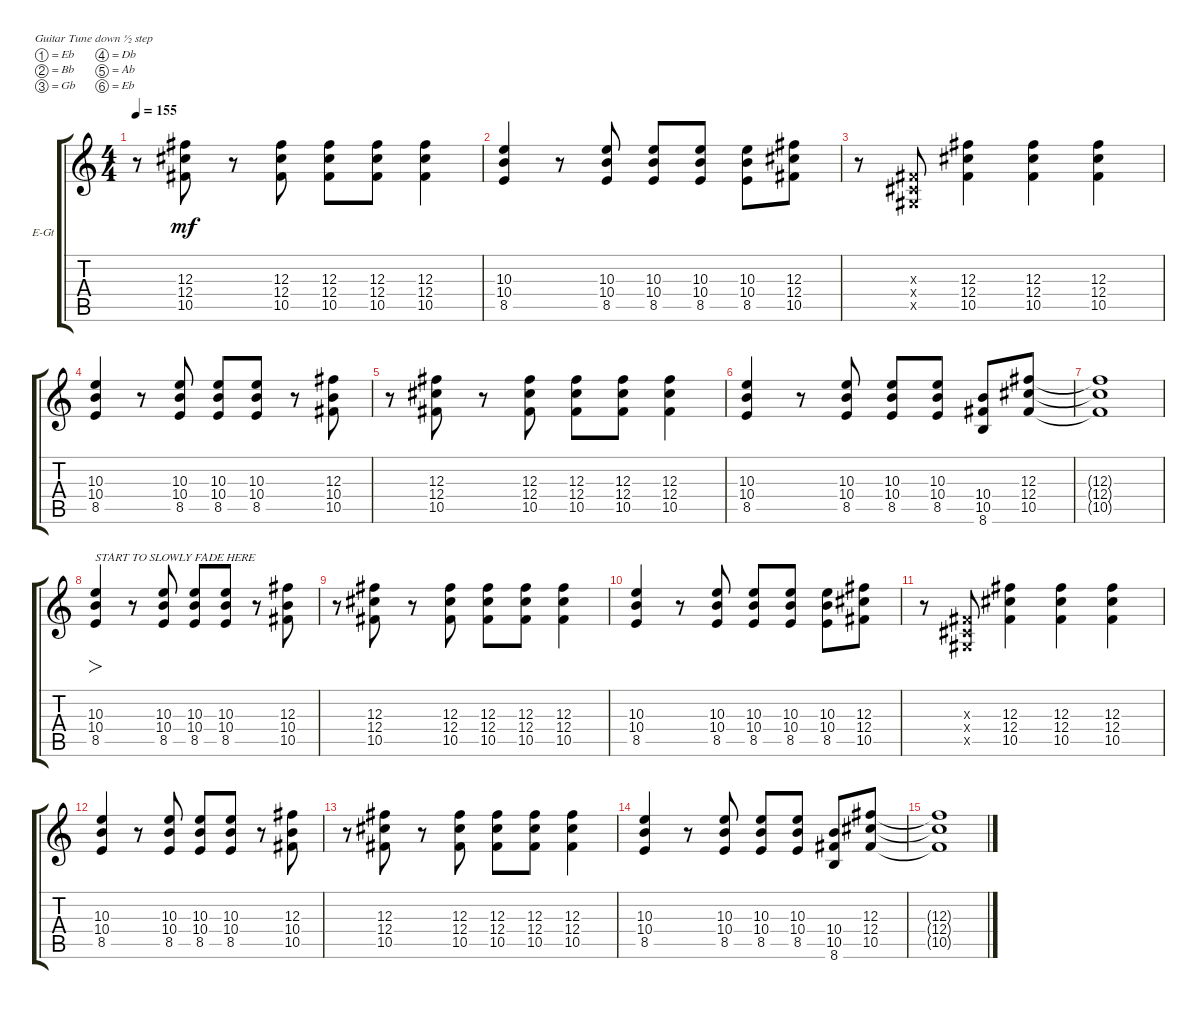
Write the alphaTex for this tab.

\defaultSystemsLayout 4
\bracketExtendMode groupsimilarinstruments
\firstSystemTrackNameOrientation horizontal
\otherSystemsTrackNameOrientation horizontal
\track ("PAUL STANLEY" "E-Gt") {instrument distortionguitar}
\staff {score tabs}
\tuning (Eb4 Bb3 Gb3 Db3 Ab2 Eb2)
\ts (4 4)
\tempo 155
\clef g2
\ks c
r.8{dy mf} (12.3 12.4 10.5).8 r.8 (10.5 12.4 12.3).8 (10.5 12.4 12.3).8 (10.5 12.4 12.3).8 (10.5 12.4 12.3).4 |
(8.5 10.4 10.3).4 r.8 (8.5 10.4 10.3).8 (10.3 10.4 8.5).8 (8.5 10.4 10.3).8 (8.5 10.4 10.3).8 (10.5 12.4 12.3).8 |
r.8 (0.5{x} 0.4{x} 0.3{x}).8 (12.3 12.4 10.5).4 (12.3 12.4 10.5).4 (12.3 12.4 10.5).4 |
(8.5 10.4 10.3).4 r.8 (8.5 10.4 10.3).8 (10.3 10.4 8.5).8 (8.5 10.4 10.3).8 r.8 (10.5 10.4 12.3).8 |
r.8 (12.3 12.4 10.5).8 r.8 (10.5 12.4 12.3).8 (10.5 12.4 12.3).8 (10.5 12.4 12.3).8 (10.5 12.4 12.3).4 |
(8.5 10.4 10.3).4 r.8 (8.5 10.4 10.3).8 (10.3 10.4 8.5).8 (8.5 10.4 10.3).8 (10.5 10.4 8.6).8 (10.5 12.4 12.3).8 |
(10.5{t} 12.4{t} 12.3{t}).1 |
(8.5 10.4 10.3).4{fo txt "START TO SLOWLY FADE HERE"} r.8 (8.5 10.4 10.3).8 (10.3 10.4 8.5).8 (8.5 10.4 10.3).8 r.8 (10.5 10.4 12.3).8 |
r.8 (12.3 12.4 10.5).8 r.8 (10.5 12.4 12.3).8 (10.5 12.4 12.3).8 (10.5 12.4 12.3).8 (10.5 12.4 12.3).4 |
(8.5 10.4 10.3).4 r.8 (8.5 10.4 10.3).8 (10.3 10.4 8.5).8 (8.5 10.4 10.3).8 (8.5 10.4 10.3).8 (10.5 12.4 12.3).8 |
r.8 (0.5{x} 0.4{x} 0.3{x}).8 (12.3 12.4 10.5).4 (12.3 12.4 10.5).4 (12.3 12.4 10.5).4 |
(8.5 10.4 10.3).4 r.8 (8.5 10.4 10.3).8 (10.3 10.4 8.5).8 (8.5 10.4 10.3).8 r.8 (10.5 10.4 12.3).8 |
r.8 (12.3 12.4 10.5).8 r.8 (10.5 12.4 12.3).8 (10.5 12.4 12.3).8 (10.5 12.4 12.3).8 (10.5 12.4 12.3).4 |
(8.5 10.4 10.3).4 r.8 (8.5 10.4 10.3).8 (10.3 10.4 8.5).8 (8.5 10.4 10.3).8 (10.5 10.4 8.6).8 (10.5 12.4 12.3).8 |
(10.5{t} 12.4{t} 12.3{t}).1
